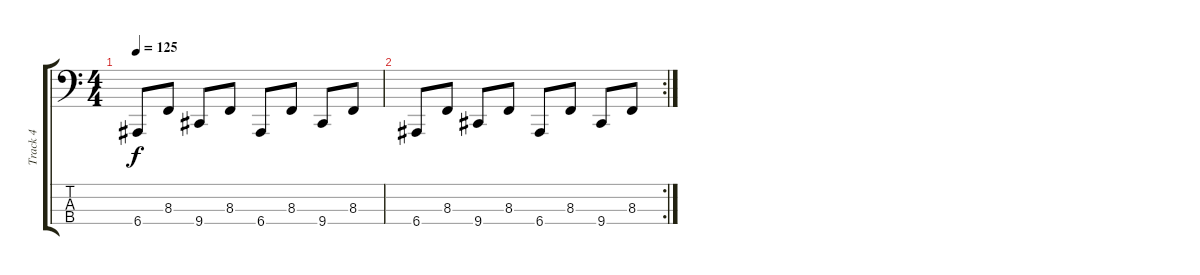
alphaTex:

\track ("Track 4" "Track 4") {instrument voiceoohs}
\staff {score tabs}
\tuning (G2 D2 A1 E1) {hide}
\ts (4 4)
\tempo 125
\clef f4
\ks c
6.4.8{dy f} 8.3.8 9.4.8 8.3.8 6.4.8 8.3.8 9.4.8 8.3.8 |
\rc 2
6.4.8 8.3.8 9.4.8 8.3.8 6.4.8 8.3.8 9.4.8 8.3.8
